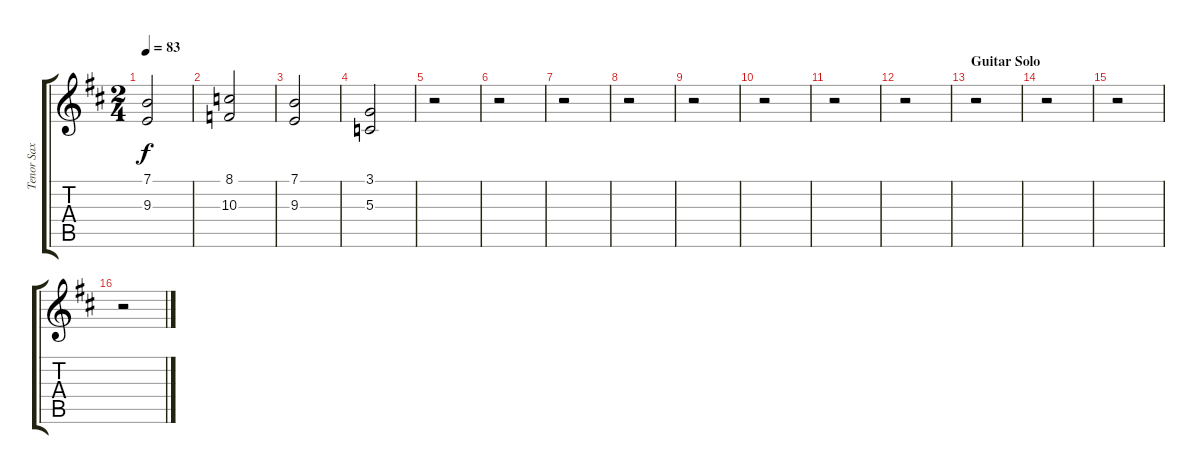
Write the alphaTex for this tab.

\track ("Tenor Sax" "Tenor Sax") {instrument tenorsax}
\staff {score tabs}
\tuning (E4 B3 G3 D3 A2 E2) {hide}
\ts (2 4)
\tempo 83
\clef g2
\ks d
(7.1 9.3).2{dy f} |
(8.1 10.3).2 |
(7.1 9.3).2 |
(3.1 5.3).2 |
r.2 |
r.2 |
r.2 |
r.2 |
r.2 |
r.2 |
r.2 |
r.2 |
\section ("" "Guitar Solo")
r.2 |
r.2 |
r.2 |
r.2
